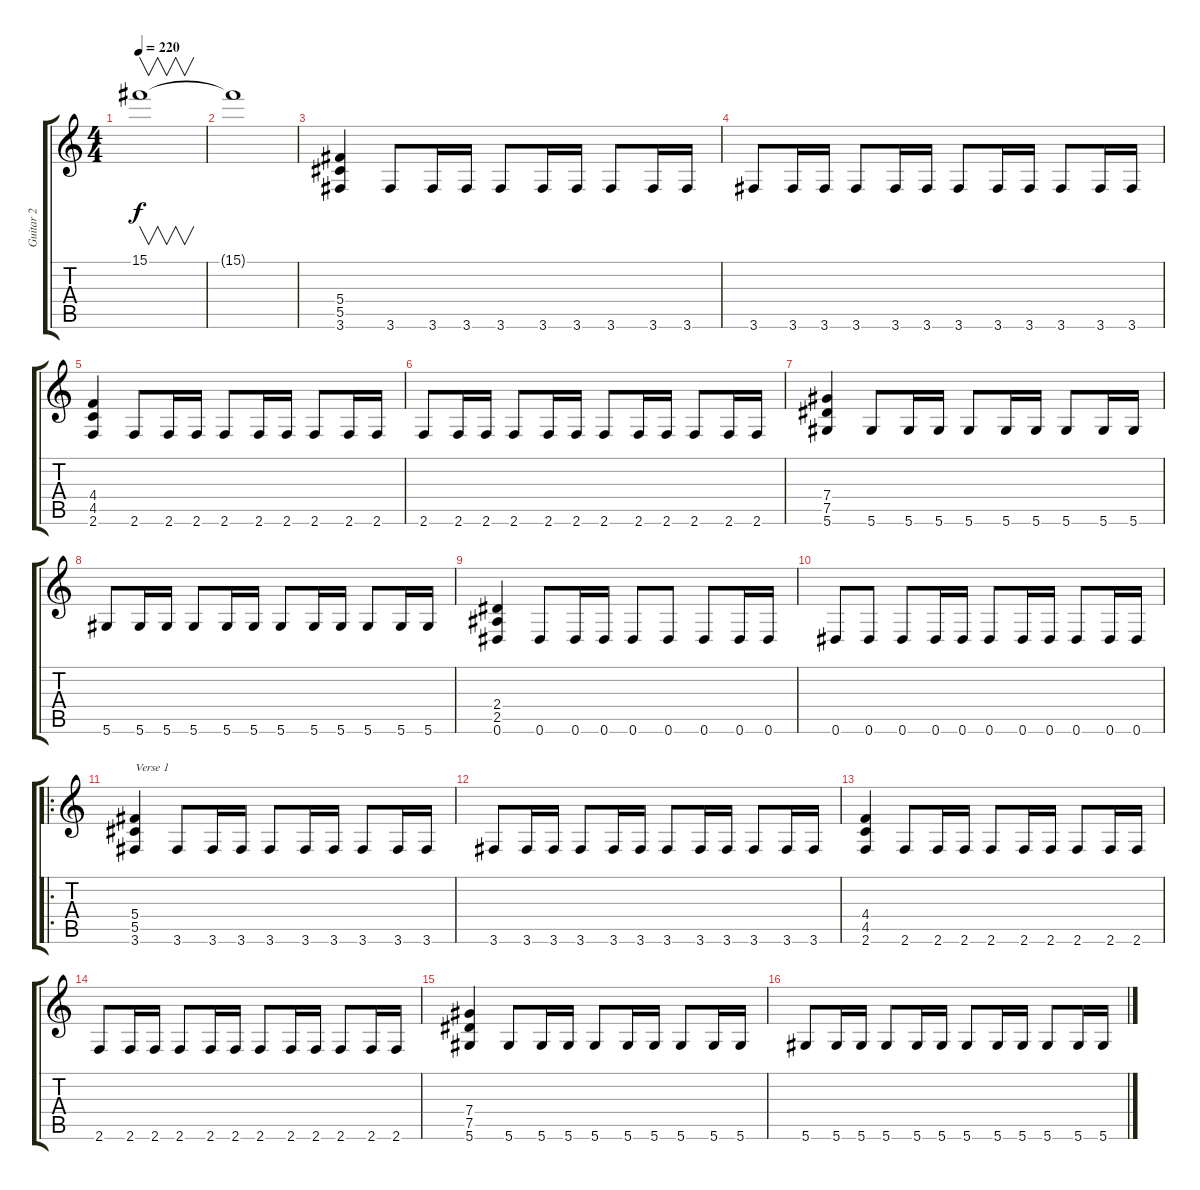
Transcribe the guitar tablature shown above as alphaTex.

\track ("Guitar 2" "Guitar 2") {instrument distortionguitar}
\staff {score tabs}
\tuning (Eb4 Bb3 Gb3 Db3 Ab2 Eb2) {hide}
\ts (4 4)
\tempo 220
\clef g2
\ks c
15.1.1{v dy f} |
15.1{t}.1 |
(5.4 5.5 3.6).4 3.6.8 3.6.16 3.6.16 3.6.8 3.6.16 3.6.16 3.6.8 3.6.16 3.6.16 |
3.6.8 3.6.16 3.6.16 3.6.8 3.6.16 3.6.16 3.6.8 3.6.16 3.6.16 3.6.8 3.6.16 3.6.16 |
(4.4 4.5 2.6).4 2.6.8 2.6.16 2.6.16 2.6.8 2.6.16 2.6.16 2.6.8 2.6.16 2.6.16 |
2.6.8 2.6.16 2.6.16 2.6.8 2.6.16 2.6.16 2.6.8 2.6.16 2.6.16 2.6.8 2.6.16 2.6.16 |
(7.4 7.5 5.6).4 5.6.8 5.6.16 5.6.16 5.6.8 5.6.16 5.6.16 5.6.8 5.6.16 5.6.16 |
5.6.8 5.6.16 5.6.16 5.6.8 5.6.16 5.6.16 5.6.8 5.6.16 5.6.16 5.6.8 5.6.16 5.6.16 |
(2.4 2.5 0.6).4 0.6.8 0.6.16 0.6.16 0.6.8 0.6.8 0.6.8 0.6.16 0.6.16 |
0.6.8 0.6.8 0.6.8 0.6.16 0.6.16 0.6.8 0.6.16 0.6.16 0.6.8 0.6.16 0.6.16 |
\ro
(5.4 5.5 3.6).4{txt "Verse 1"} 3.6.8 3.6.16 3.6.16 3.6.8 3.6.16 3.6.16 3.6.8 3.6.16 3.6.16 |
3.6.8 3.6.16 3.6.16 3.6.8 3.6.16 3.6.16 3.6.8 3.6.16 3.6.16 3.6.8 3.6.16 3.6.16 |
(4.4 4.5 2.6).4 2.6.8 2.6.16 2.6.16 2.6.8 2.6.16 2.6.16 2.6.8 2.6.16 2.6.16 |
2.6.8 2.6.16 2.6.16 2.6.8 2.6.16 2.6.16 2.6.8 2.6.16 2.6.16 2.6.8 2.6.16 2.6.16 |
(7.4 7.5 5.6).4 5.6.8 5.6.16 5.6.16 5.6.8 5.6.16 5.6.16 5.6.8 5.6.16 5.6.16 |
5.6.8 5.6.16 5.6.16 5.6.8 5.6.16 5.6.16 5.6.8 5.6.16 5.6.16 5.6.8 5.6.16 5.6.16
